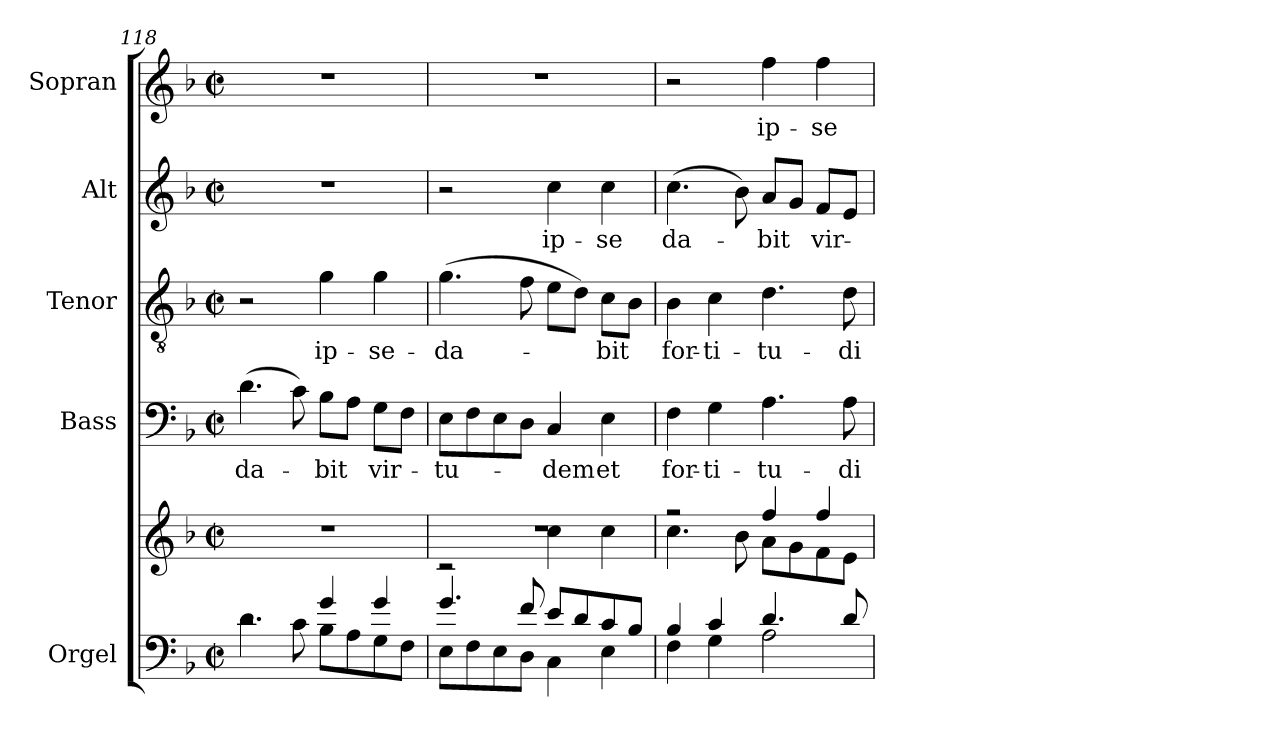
**kern	**kern	**kern	**text	**kern	**text	**kern	**text	**kern	**text
*part5	*part5	*part4	*part4	*part3	*part3	*part2	*part2	*part1	*part1
*staff6	*staff5	*staff4	*staff4	*staff3	*staff3	*staff2	*staff2	*staff1	*staff1
*I"Orgel	*	*I"Bass	*	*I"Tenor	*	*I"Alt	*	*I"Sopran	*
*I'Org.	*	*I'B.	*	*I'T.	*	*I'A.	*	*I'S.	*
*clefF4	*clefG2	*clefF4	*	*clefGv2	*	*clefG2	*	*clefG2	*
*k[b-]	*k[b-]	*k[b-]	*	*k[b-]	*	*k[b-]	*	*k[b-]	*
*F:	*F:	*F:	*	*F:	*	*F:	*	*F:	*
*M2/2	*M2/2	*M2/2	*	*M2/2	*	*M2/2	*	*M2/2	*
*met(c|)	*met(c|)	*met(c|)	*	*met(c|)	*	*met(c|)	*	*met(c|)	*
=118	=118	=118	=118	=118	=118	=118	=118	=118	=118
*^	*	*	*	*	*	*	*	*	*
!	!	!	!	!LO:LY:b	!	!	!	!	!	!
2rc	4.d\	1r	(>4.d\	-da-	2r	.	1r	.	1r	.
.	8c\	.	8c\)	.	.	.	.	.	.	.
!	!	!	!	!LO:LY:b	!	!LO:LY:b	!	!	!	!
4g/	8B-\L	.	8B-\L	-bit	4g\	ip-	.	.	.	.
.	8A\	.	8A\J	.	.	.	.	.	.	.
!	!	!	!	!LO:LY:b	!	!LO:LY:b	!	!	!	!
4g/	8G\	.	8G\L	vir-	4g\	-se-	.	.	.	.
.	8F\J	.	8F\J	.	.	.	.	.	.	.
=119	=119	=119	=119	=119	=119	=119	=119	=119	=119	=119
*	*	*^	*	*	*	*	*	*	*	*
!	!	!	!	!	!LO:LY:b	!	!LO:LY:b	!	!	!	!
4.g/	8E\L	1rdd	2rc	8E\L	-tu-	(>4.g\	-da-	2r	.	1r	.
.	8F\	.	.	8F\	.	.	.	.	.	.	.
.	8E\	.	.	8E\	.	.	.	.	.	.	.
8f/	8D\J	.	.	8D\J	.	8f\	.	.	.	.	.
!	!	!	!	!	!LO:LY:b	!	!	!	!LO:LY:b	!	!
8e/L	4C\	.	4cc\	4C/	-dem	8e\L	.	4cc\	ip-	.	.
8d/	.	.	.	.	.	8d\J)	.	.	.	.	.
!	!	!	!	!	!LO:LY:b	!	!LO:LY:b	!	!LO:LY:b	!	!
8c/	4E\	.	4cc\	4E\	et	8c\L	-bit	4cc\	-se	.	.
8B-/J	.	.	.	.	.	8B-\J	.	.	.	.	.
!!LO:LB:g=z
=120	=120	=120	=120	=120	=120	=120	=120	=120	=120	=120	=120
!	!	!	!	!	!LO:LY:b	!	!LO:LY:b	!	!LO:LY:b	!	!
4B-/	4F\	2rff	4.cc\	4F\	for-	4B-\	for-	(>4.cc\	da-	2r	.
!	!	!	!	!	!LO:LY:b	!	!LO:LY:b	!	!	!	!
4c/	4G\	.	.	4G\	-ti-	4c\	-ti-	.	.	.	.
.	.	.	8b-\	.	.	.	.	8b-\)	.	.	.
!	!	!	!	!	!LO:LY:b	!	!LO:LY:b	!	!LO:LY:b	!	!LO:LY:b
4.d/	2A\	4ff/	8a\L	4.A\	-tu-	4.d\	-tu-	8a/L	-bit	4ff\	ip-
.	.	.	8g\	.	.	.	.	8g/J	.	.	.
!	!	!	!	!	!	!	!	!	!LO:LY:b	!	!LO:LY:b
.	.	4ff/	8f\	.	.	.	.	8f/L	vir-	4ff\	-se
!	!	!	!	!	!LO:LY:b	!	!LO:LY:b	!	!	!	!
8d/	.	.	8e\J	8A\	-di-	8d\	-di-	8e/J	.	.	.
*v	*v	*	*	*	*	*	*	*	*	*	*
*	*v	*v	*	*	*	*	*	*	*	*
=	=	=	=	=	=	=	=	=	=
*-	*-	*-	*-	*-	*-	*-	*-	*-	*-
